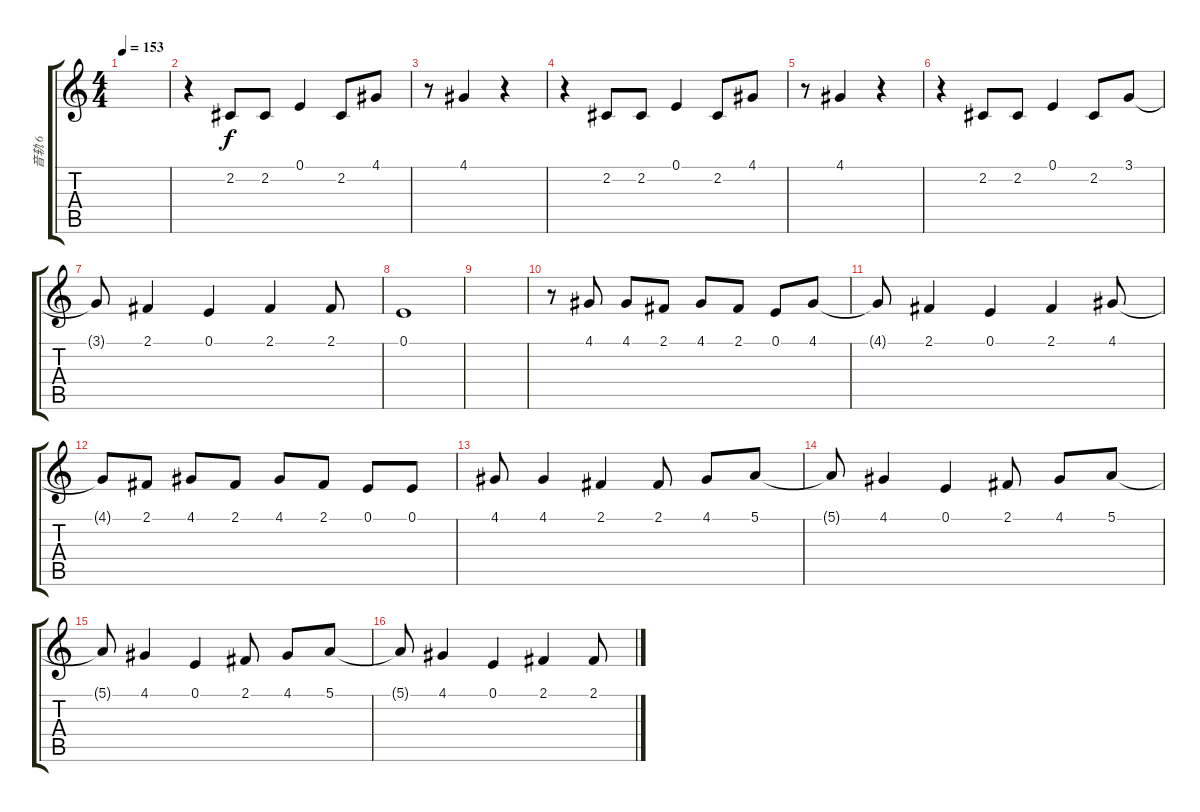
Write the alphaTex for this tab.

\track ("音轨 6" "音轨 6") {instrument voiceoohs}
\staff {score tabs}
\tuning (E4 B3 G3 D3 A2 E2) {hide}
\ts (4 4)
\tempo 153
\clef g2
\ks c
|
r.4 2.2.8 2.2.8 0.1.4 2.2.8 4.1.8 |
r.8 4.1.4 r.4 |
r.4 2.2.8 2.2.8 0.1.4 2.2.8 4.1.8 |
r.8 4.1.4 r.4 |
r.4 2.2.8 2.2.8 0.1.4 2.2.8 3.1.8 |
3.1{t}.8 2.1.4 0.1.4 2.1.4 2.1.8 |
0.1.1 |
|
r.8 4.1.8 4.1.8 2.1.8 4.1.8 2.1.8 0.1.8 4.1.8 |
4.1{t}.8 2.1.4 0.1.4 2.1.4 4.1.8 |
4.1{t}.8 2.1.8 4.1.8 2.1.8 4.1.8 2.1.8 0.1.8 0.1.8 |
4.1.8 4.1.4 2.1.4 2.1.8 4.1.8 5.1.8 |
5.1{t}.8 4.1.4 0.1.4 2.1.8 4.1.8 5.1.8 |
5.1{t}.8 4.1.4 0.1.4 2.1.8 4.1.8 5.1.8 |
5.1{t}.8 4.1.4 0.1.4 2.1.4 2.1.8
